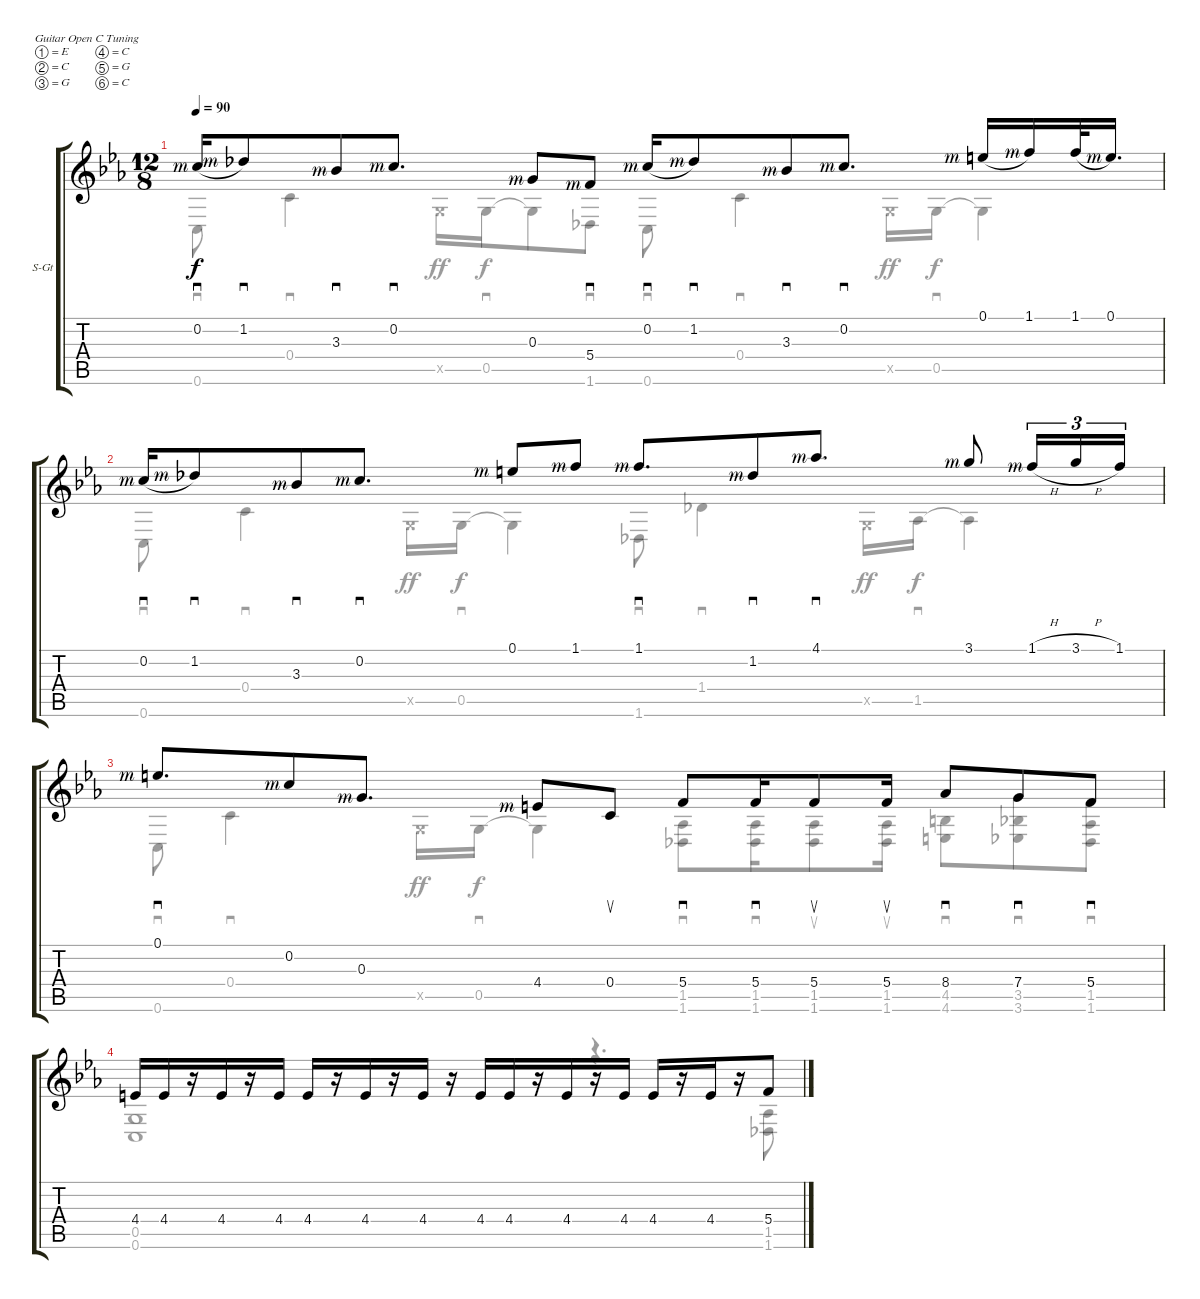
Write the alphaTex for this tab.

\bracketExtendMode groupsimilarinstruments
\firstSystemTrackNameOrientation horizontal
\otherSystemsTrackNameOrientation horizontal
\track ("Track 1" "S-Gt") {instrument acousticguitarsteel}
\staff {score tabs}
\tuning (E4 C4 G3 C3 G2 C2)
\voice
\ts (12 8)
\tempo 90
\clef g2
\ks cminor
0.2{rf 3}.16{sd dy f legatoorigin} 1.2{rf 3}.8{sd} 3.3{rf 3}.8{sd} 0.2{rf 3}.8{d sd} 0.3{rf 3}.8 5.4{rf 3}.8{sd} 0.2{rf 3}.16{sd legatoorigin} 1.2{rf 3}.8{sd} 3.3{rf 3}.8{sd} 0.2{rf 3}.8{d sd} 0.1{rf 3}.16{legatoorigin} 1.1{rf 3}.16 1.1.32{legatoorigin} 0.1{rf 3}.16{d} |
0.2{rf 3}.16{sd legatoorigin} 1.2{rf 3}.8{sd} 3.3{rf 3}.8{sd} 0.2{rf 3}.8{d sd} 0.1{rf 3}.8 1.1{rf 3}.8 1.1{rf 3}.8{d sd} 1.2{rf 3}.8{sd} 4.1{rf 3}.8{d sd} 3.1{rf 3}.8 1.1{h rf 3}.16{tu (3 2)} 3.1{h}.16{tu (3 2)} 1.1.16{tu (3 2)} |
0.1{rf 3}.8{d sd} 0.2{rf 3}.8 0.3{rf 3}.8{d} 4.4{rf 3}.8 0.4.8{su} 5.4.8{sd} 5.4.16{sd} 5.4.8{su} 5.4.16{su} 8.4.8{sd} 7.4.8{sd} 5.4.8{sd} |
4.4.16 4.4.16 r.16 4.4.16 r.16 4.4.16 4.4.16 r.16 4.4.16 r.16 4.4.16 r.16 4.4.16 4.4.16 r.16 4.4.16 r.16 4.4.16 4.4.16 r.16 4.4.16 r.16 5.4.8
\voice
\clef g2
\ottava regular
\simile none
\ks cminor
0.6.8{sd dy f} 0.4.4{sd} 0.5{x}.16{dy ff} 0.5.16{sd dy f} 0.5{t}.8 1.6.8{sd} 0.6.8{sd} 0.4.4{sd} 0.5{x}.16{dy ff} 0.5.16{sd dy f} 0.5{t}.4 |
0.6.8{sd} 0.4.4{sd} 0.5{x}.16{dy ff} 0.5.16{sd dy f} 0.5{t}.4 1.6.8{sd} 1.4.4{sd} 0.5{x}.16{dy ff} 1.5.16{sd dy f} 1.5{t}.4 |
0.6.8{sd} 0.4.4{sd} 0.5{x}.16{dy ff} 0.5.16{sd dy f} 0.5{t}.4 (1.5 1.6).8{sd} (1.5 1.6).16{sd} (1.5 1.6).8{su} (1.5 1.6).16{su} (4.5 4.6).8{sd} (7.4 3.5 3.6).8{sd} (5.4 1.5 1.6).8{sd} |
(0.5 0.6).1 r.4{d} (1.5 1.6).8
